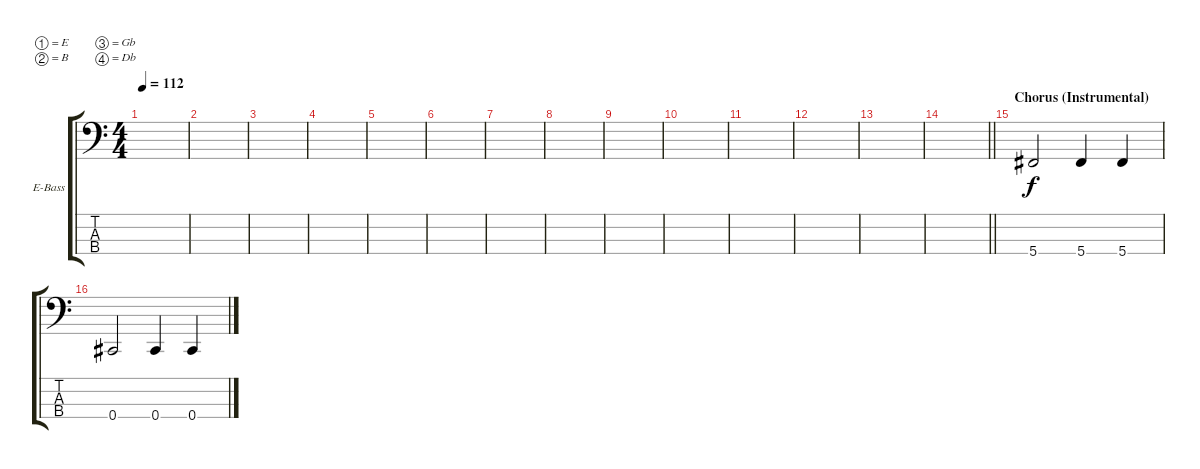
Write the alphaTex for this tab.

\bracketExtendMode groupsimilarinstruments
\firstSystemTrackNameOrientation horizontal
\otherSystemsTrackNameOrientation horizontal
\track ("Electric Bass" "E-Bass") {instrument electricbassfinger}
\staff {score tabs}
\tuning (E2 B1 Gb1 Db1)
\ts (4 4)
\tempo 112
\clef f4
\scale
0.333333
\ks c
|
\scale
0.333333 |
\scale
0.333333 |
\scale
0.333333 |
\scale
0.333333 |
\scale
0.333333 |
\scale
0.333333 |
\scale
0.333333 |
\scale
0.333333 |
\scale
0.333333 |
\scale
0.333333 |
\scale
0.333333 |
\scale
0.333333 |
\scale
0.333333
\barLineRight lightlight
|
\section ("" "Chorus (Instrumental)")
\scale
0.333333 5.4.2 5.4.4 5.4.4 |
\scale
0.333333 0.4.2 0.4.4 0.4.4
